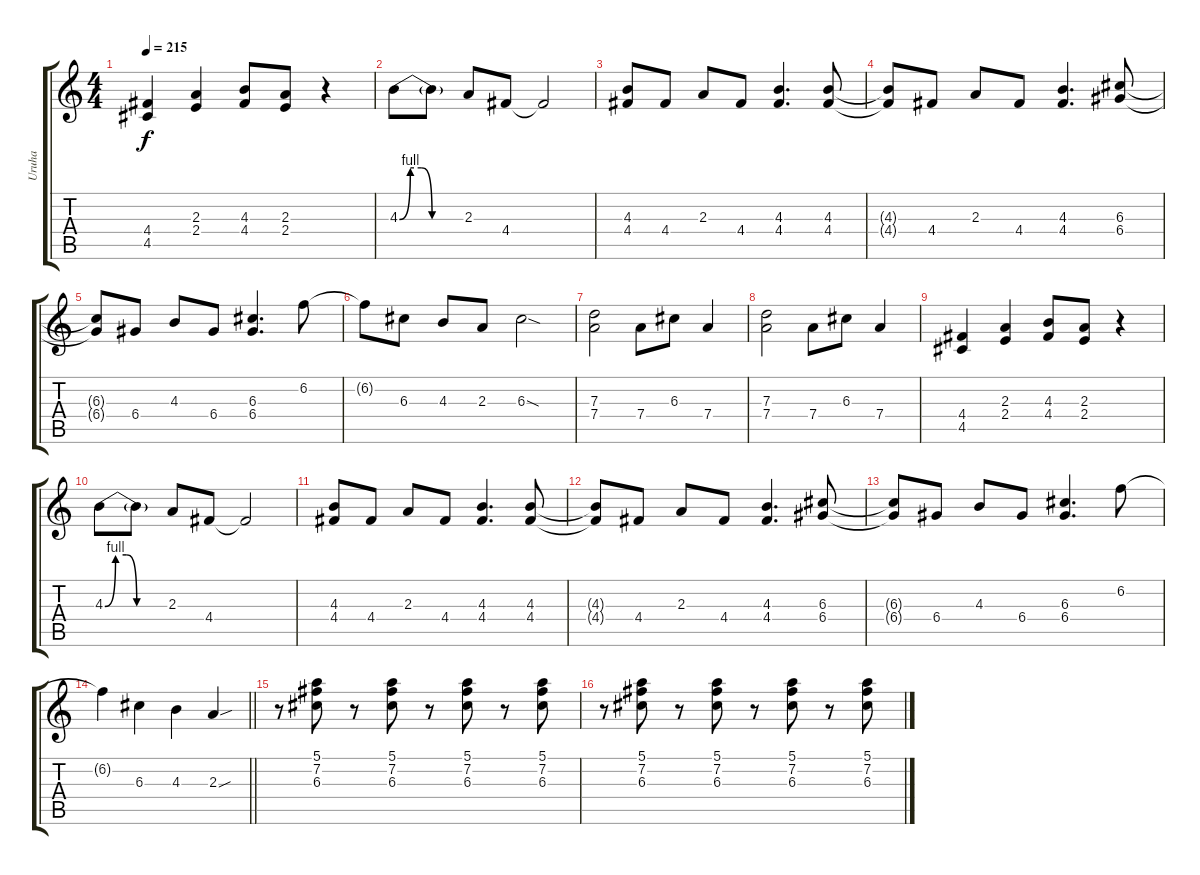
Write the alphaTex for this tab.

\track ("Uruha" "Uruha") {instrument distortionguitar}
\staff {score tabs}
\tuning (E4 B3 G3 D3 A2 E2) {hide}
\ts (4 4)
\tempo 215
\clef g2
\ks c
(4.4 4.5).4{dy f} (2.3 2.4).4 (4.3 4.4).8 (2.3 2.4).8 r.4 |
4.3{be (custom 0 0 10 4 20 4 30 0 60 0)}.8 4.3{t}.8 2.3.8 4.4.8 4.4{t}.2 |
(4.3 4.4).8 4.4.8 2.3.8 4.4.8 (4.3 4.4).4{d} (4.3 4.4).8 |
(4.3{t} 4.4{t}).8 4.4.8 2.3.8 4.4.8 (4.3 4.4).4{d} (6.3 6.4).8 |
(6.3{t} 6.4{t}).8 6.4.8 4.3.8 6.4.8 (6.3 6.4).4{d} 6.2.8 |
6.2{t}.8 6.3.8 4.3.8 2.3.8 6.3{sod}.2 |
(7.3 7.4).2 7.4.8 6.3.8 7.4.4 |
(7.3 7.4).2 7.4.8 6.3.8 7.4.4 |
(4.4 4.5).4 (2.3 2.4).4 (4.3 4.4).8 (2.3 2.4).8 r.4 |
4.3{be (custom 0 0 10 4 20 4 30 0 60 0)}.8 4.3{t}.8 2.3.8 4.4.8 4.4{t}.2 |
(4.3 4.4).8 4.4.8 2.3.8 4.4.8 (4.3 4.4).4{d} (4.3 4.4).8 |
(4.3{t} 4.4{t}).8 4.4.8 2.3.8 4.4.8 (4.3 4.4).4{d} (6.3 6.4).8 |
(6.3{t} 6.4{t}).8 6.4.8 4.3.8 6.4.8 (6.3 6.4).4{d} 6.2.8 |
\barLineRight lightlight
6.2{t}.4 6.3.4 4.3.4 2.3{sou}.4 |
r.8 (5.1 7.2 6.3).8 r.8 (5.1 7.2 6.3).8 r.8 (5.1 7.2 6.3).8 r.8 (5.1 7.2 6.3).8 |
r.8 (5.1 7.2 6.3).8 r.8 (5.1 7.2 6.3).8 r.8 (5.1 7.2 6.3).8 r.8 (5.1 7.2 6.3).8
